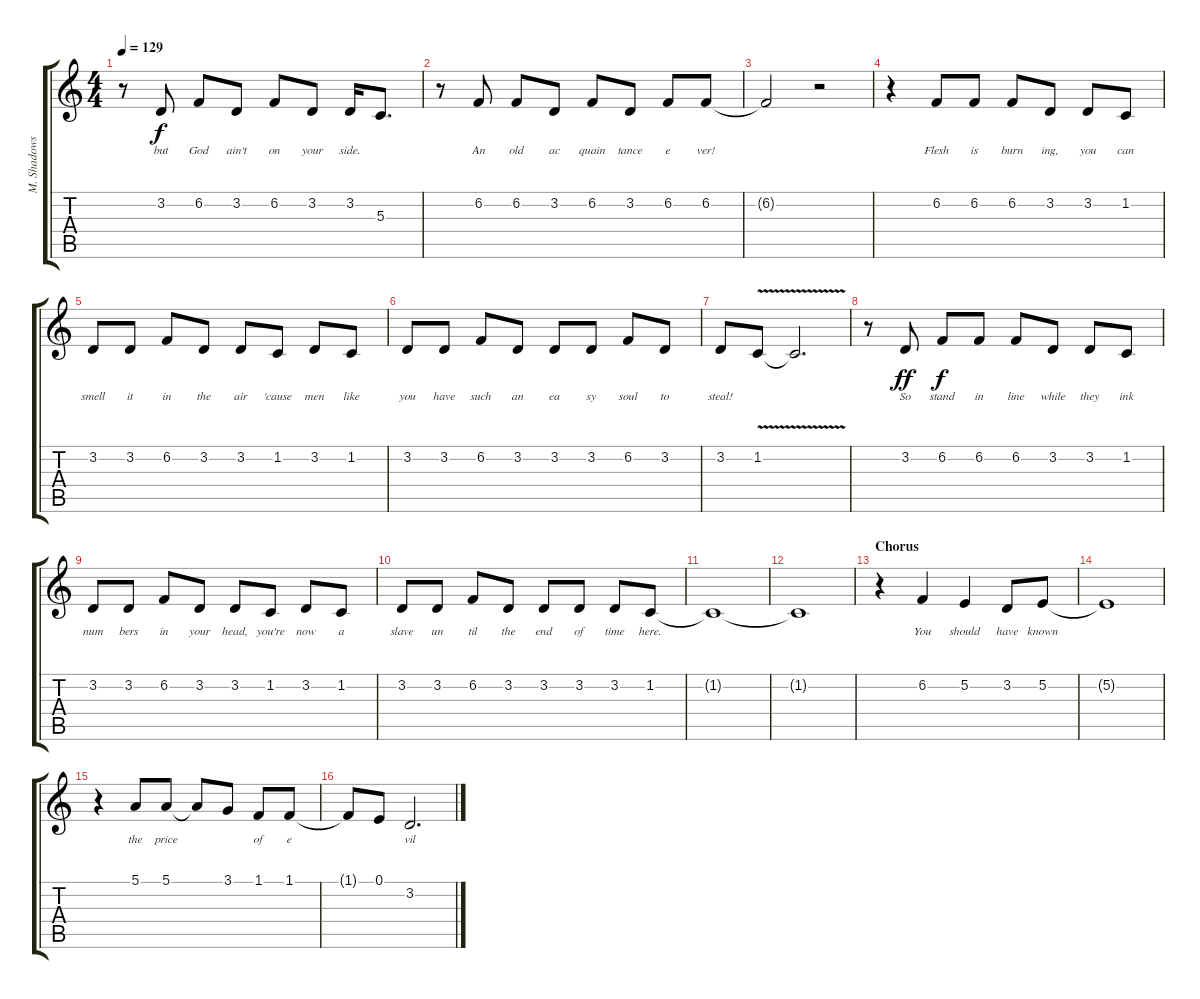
\track ("M. Shadows (Vocals)" "M. Shadows") {instrument clarinet}
\staff {score tabs}
\tuning (E4 B3 G3 D3 A2 D2) {hide}
\ts (4 4)
\tempo 129
\clef g2
\ks c
r.8{dy f} 3.2.8{lyrics (0 "but") lyrics (1 "") lyrics (2 "") lyrics (3 "") lyrics (4 "")} 6.2.8{lyrics (0 "God") lyrics (1 "") lyrics (2 "") lyrics (3 "") lyrics (4 "")} 3.2.8{lyrics (0 "ain't") lyrics (1 "") lyrics (2 "") lyrics (3 "") lyrics (4 "")} 6.2.8{lyrics (0 "on") lyrics (1 "") lyrics (2 "") lyrics (3 "") lyrics (4 "")} 3.2.8{lyrics (0 "your") lyrics (1 "") lyrics (2 "") lyrics (3 "") lyrics (4 "")} 3.2.16{lyrics (0 "side.") lyrics (1 "") lyrics (2 "") lyrics (3 "") lyrics (4 "")} 5.3.8{d lyrics (0 "") lyrics (1 "") lyrics (2 "") lyrics (3 "") lyrics (4 "")} |
r.8 6.2.8{lyrics (0 "An") lyrics (1 "") lyrics (2 "") lyrics (3 "") lyrics (4 "")} 6.2.8{lyrics (0 "old") lyrics (1 "") lyrics (2 "") lyrics (3 "") lyrics (4 "")} 3.2.8{lyrics (0 "ac") lyrics (1 "") lyrics (2 "") lyrics (3 "") lyrics (4 "")} 6.2.8{lyrics (0 "quain") lyrics (1 "") lyrics (2 "") lyrics (3 "") lyrics (4 "")} 3.2.8{lyrics (0 "tance") lyrics (1 "") lyrics (2 "") lyrics (3 "") lyrics (4 "")} 6.2.8{lyrics (0 "e") lyrics (1 "") lyrics (2 "") lyrics (3 "") lyrics (4 "")} 6.2.8{lyrics (0 "ver!") lyrics (1 "") lyrics (2 "") lyrics (3 "") lyrics (4 "")} |
6.2{t}.2{lyrics (0 "") lyrics (1 "") lyrics (2 "") lyrics (3 "") lyrics (4 "")} r.2 |
r.4 6.2.8{lyrics (0 "Flesh") lyrics (1 "") lyrics (2 "") lyrics (3 "") lyrics (4 "")} 6.2.8{lyrics (0 "is") lyrics (1 "") lyrics (2 "") lyrics (3 "") lyrics (4 "")} 6.2.8{lyrics (0 "burn") lyrics (1 "") lyrics (2 "") lyrics (3 "") lyrics (4 "")} 3.2.8{lyrics (0 "ing,") lyrics (1 "") lyrics (2 "") lyrics (3 "") lyrics (4 "")} 3.2.8{lyrics (0 "you") lyrics (1 "") lyrics (2 "") lyrics (3 "") lyrics (4 "")} 1.2.8{lyrics (0 "can") lyrics (1 "") lyrics (2 "") lyrics (3 "") lyrics (4 "")} |
3.2.8{lyrics (0 "smell") lyrics (1 "") lyrics (2 "") lyrics (3 "") lyrics (4 "")} 3.2.8{lyrics (0 "it") lyrics (1 "") lyrics (2 "") lyrics (3 "") lyrics (4 "")} 6.2.8{lyrics (0 "in") lyrics (1 "") lyrics (2 "") lyrics (3 "") lyrics (4 "")} 3.2.8{lyrics (0 "the") lyrics (1 "") lyrics (2 "") lyrics (3 "") lyrics (4 "")} 3.2.8{lyrics (0 "air") lyrics (1 "") lyrics (2 "") lyrics (3 "") lyrics (4 "")} 1.2.8{lyrics (0 "'cause") lyrics (1 "") lyrics (2 "") lyrics (3 "") lyrics (4 "")} 3.2.8{lyrics (0 "men") lyrics (1 "") lyrics (2 "") lyrics (3 "") lyrics (4 "")} 1.2.8{lyrics (0 "like") lyrics (1 "") lyrics (2 "") lyrics (3 "") lyrics (4 "")} |
3.2.8{lyrics (0 "you") lyrics (1 "") lyrics (2 "") lyrics (3 "") lyrics (4 "")} 3.2.8{lyrics (0 "have") lyrics (1 "") lyrics (2 "") lyrics (3 "") lyrics (4 "")} 6.2.8{lyrics (0 "such") lyrics (1 "") lyrics (2 "") lyrics (3 "") lyrics (4 "")} 3.2.8{lyrics (0 "an") lyrics (1 "") lyrics (2 "") lyrics (3 "") lyrics (4 "")} 3.2.8{lyrics (0 "ea") lyrics (1 "") lyrics (2 "") lyrics (3 "") lyrics (4 "")} 3.2.8{lyrics (0 "sy") lyrics (1 "") lyrics (2 "") lyrics (3 "") lyrics (4 "")} 6.2.8{lyrics (0 "soul") lyrics (1 "") lyrics (2 "") lyrics (3 "") lyrics (4 "")} 3.2.8{lyrics (0 "to") lyrics (1 "") lyrics (2 "") lyrics (3 "") lyrics (4 "")} |
3.2.8{lyrics (0 "steal!") lyrics (1 "") lyrics (2 "") lyrics (3 "") lyrics (4 "")} 1.2{v}.8{lyrics (0 "") lyrics (1 "") lyrics (2 "") lyrics (3 "") lyrics (4 "")} 1.2{t}.2{d lyrics (0 "") lyrics (1 "") lyrics (2 "") lyrics (3 "") lyrics (4 "")} |
r.8 3.2.8{lyrics (0 "So") lyrics (1 "") lyrics (2 "") lyrics (3 "") lyrics (4 "") dy ff} 6.2.8{lyrics (0 "stand") lyrics (1 "") lyrics (2 "") lyrics (3 "") lyrics (4 "") dy f} 6.2.8{lyrics (0 "in") lyrics (1 "") lyrics (2 "") lyrics (3 "") lyrics (4 "")} 6.2.8{lyrics (0 "line") lyrics (1 "") lyrics (2 "") lyrics (3 "") lyrics (4 "")} 3.2.8{lyrics (0 "while") lyrics (1 "") lyrics (2 "") lyrics (3 "") lyrics (4 "")} 3.2.8{lyrics (0 "they") lyrics (1 "") lyrics (2 "") lyrics (3 "") lyrics (4 "")} 1.2.8{lyrics (0 "ink") lyrics (1 "") lyrics (2 "") lyrics (3 "") lyrics (4 "")} |
3.2.8{lyrics (0 "num") lyrics (1 "") lyrics (2 "") lyrics (3 "") lyrics (4 "")} 3.2.8{lyrics (0 "bers") lyrics (1 "") lyrics (2 "") lyrics (3 "") lyrics (4 "")} 6.2.8{lyrics (0 "in") lyrics (1 "") lyrics (2 "") lyrics (3 "") lyrics (4 "")} 3.2.8{lyrics (0 "your") lyrics (1 "") lyrics (2 "") lyrics (3 "") lyrics (4 "")} 3.2.8{lyrics (0 "head,") lyrics (1 "") lyrics (2 "") lyrics (3 "") lyrics (4 "")} 1.2.8{lyrics (0 "you're") lyrics (1 "") lyrics (2 "") lyrics (3 "") lyrics (4 "")} 3.2.8{lyrics (0 "now") lyrics (1 "") lyrics (2 "") lyrics (3 "") lyrics (4 "")} 1.2.8{lyrics (0 "a") lyrics (1 "") lyrics (2 "") lyrics (3 "") lyrics (4 "")} |
3.2.8{lyrics (0 "slave") lyrics (1 "") lyrics (2 "") lyrics (3 "") lyrics (4 "")} 3.2.8{lyrics (0 "un") lyrics (1 "") lyrics (2 "") lyrics (3 "") lyrics (4 "")} 6.2.8{lyrics (0 "til") lyrics (1 "") lyrics (2 "") lyrics (3 "") lyrics (4 "")} 3.2.8{lyrics (0 "the") lyrics (1 "") lyrics (2 "") lyrics (3 "") lyrics (4 "")} 3.2.8{lyrics (0 "end") lyrics (1 "") lyrics (2 "") lyrics (3 "") lyrics (4 "")} 3.2.8{lyrics (0 "of") lyrics (1 "") lyrics (2 "") lyrics (3 "") lyrics (4 "")} 3.2.8{lyrics (0 "time") lyrics (1 "") lyrics (2 "") lyrics (3 "") lyrics (4 "")} 1.2.8{lyrics (0 "here.") lyrics (1 "") lyrics (2 "") lyrics (3 "") lyrics (4 "")} |
1.2{t}.1{lyrics (0 "") lyrics (1 "") lyrics (2 "") lyrics (3 "") lyrics (4 "")} |
1.2{t}.1{lyrics (0 "") lyrics (1 "") lyrics (2 "") lyrics (3 "") lyrics (4 "")} |
\section ("" "Chorus")
r.4 6.2.4{lyrics (0 "You") lyrics (1 "") lyrics (2 "") lyrics (3 "") lyrics (4 "")} 5.2.4{lyrics (0 "should") lyrics (1 "") lyrics (2 "") lyrics (3 "") lyrics (4 "")} 3.2.8{lyrics (0 "have") lyrics (1 "") lyrics (2 "") lyrics (3 "") lyrics (4 "")} 5.2.8{lyrics (0 "known") lyrics (1 "") lyrics (2 "") lyrics (3 "") lyrics (4 "")} |
5.2{t}.1{lyrics (0 "") lyrics (1 "") lyrics (2 "") lyrics (3 "") lyrics (4 "")} |
r.4 5.1.8{lyrics (0 "the") lyrics (1 "") lyrics (2 "") lyrics (3 "") lyrics (4 "")} 5.1.8{lyrics (0 "price") lyrics (1 "") lyrics (2 "") lyrics (3 "") lyrics (4 "")} 5.1{t}.8{lyrics (0 "") lyrics (1 "") lyrics (2 "") lyrics (3 "") lyrics (4 "")} 3.1.8{lyrics (0 "") lyrics (1 "") lyrics (2 "") lyrics (3 "") lyrics (4 "")} 1.1.8{lyrics (0 "of") lyrics (1 "") lyrics (2 "") lyrics (3 "") lyrics (4 "")} 1.1.8{lyrics (0 "e") lyrics (1 "") lyrics (2 "") lyrics (3 "") lyrics (4 "")} |
1.1{t}.8{lyrics (0 "") lyrics (1 "") lyrics (2 "") lyrics (3 "") lyrics (4 "")} 0.1.8{lyrics (0 "") lyrics (1 "") lyrics (2 "") lyrics (3 "") lyrics (4 "")} 3.2.2{d lyrics (0 "vil") lyrics (1 "") lyrics (2 "") lyrics (3 "") lyrics (4 "")}
